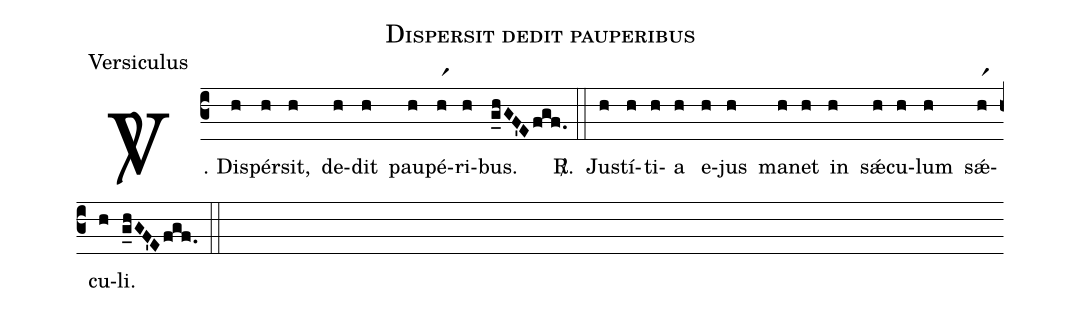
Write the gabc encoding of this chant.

name:Dispersit dedit pauperibus;
office-part:Versiculus;
%%
(c3)
<sp>V/</sp>. Di(h)spér(h)sit,(h) de(h)dit(h) pau(h)pé(hr1)ri(h)bus.(g_hGF'Efgf.) <sp>R/</sp>.(::)
Jus(h)tí(h)ti(h)a(h) e(h)jus(h) ma(h)net(h) in(h) sǽ(h)cu(h)lum(h) sǽ(hr1)cu(h)li.(g_hGF'Efgf.) (::)
